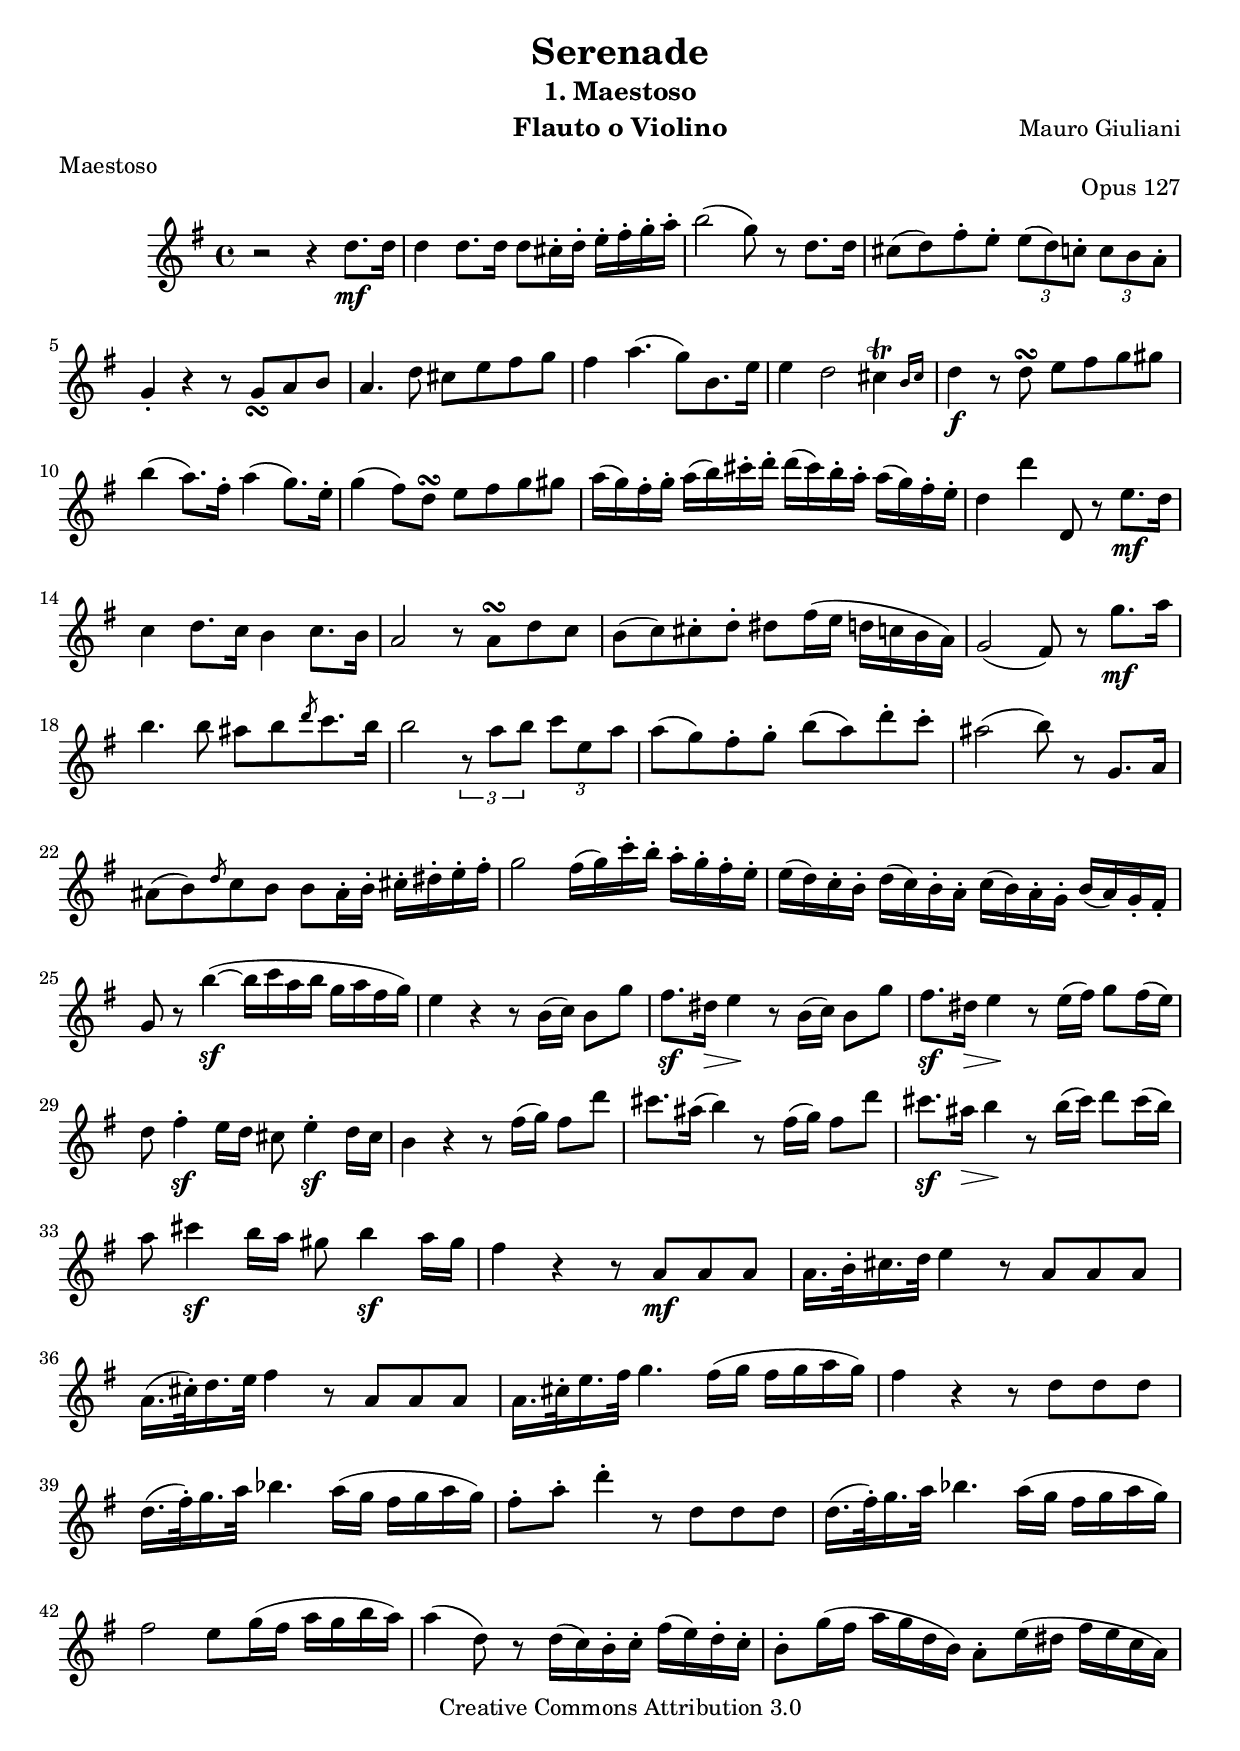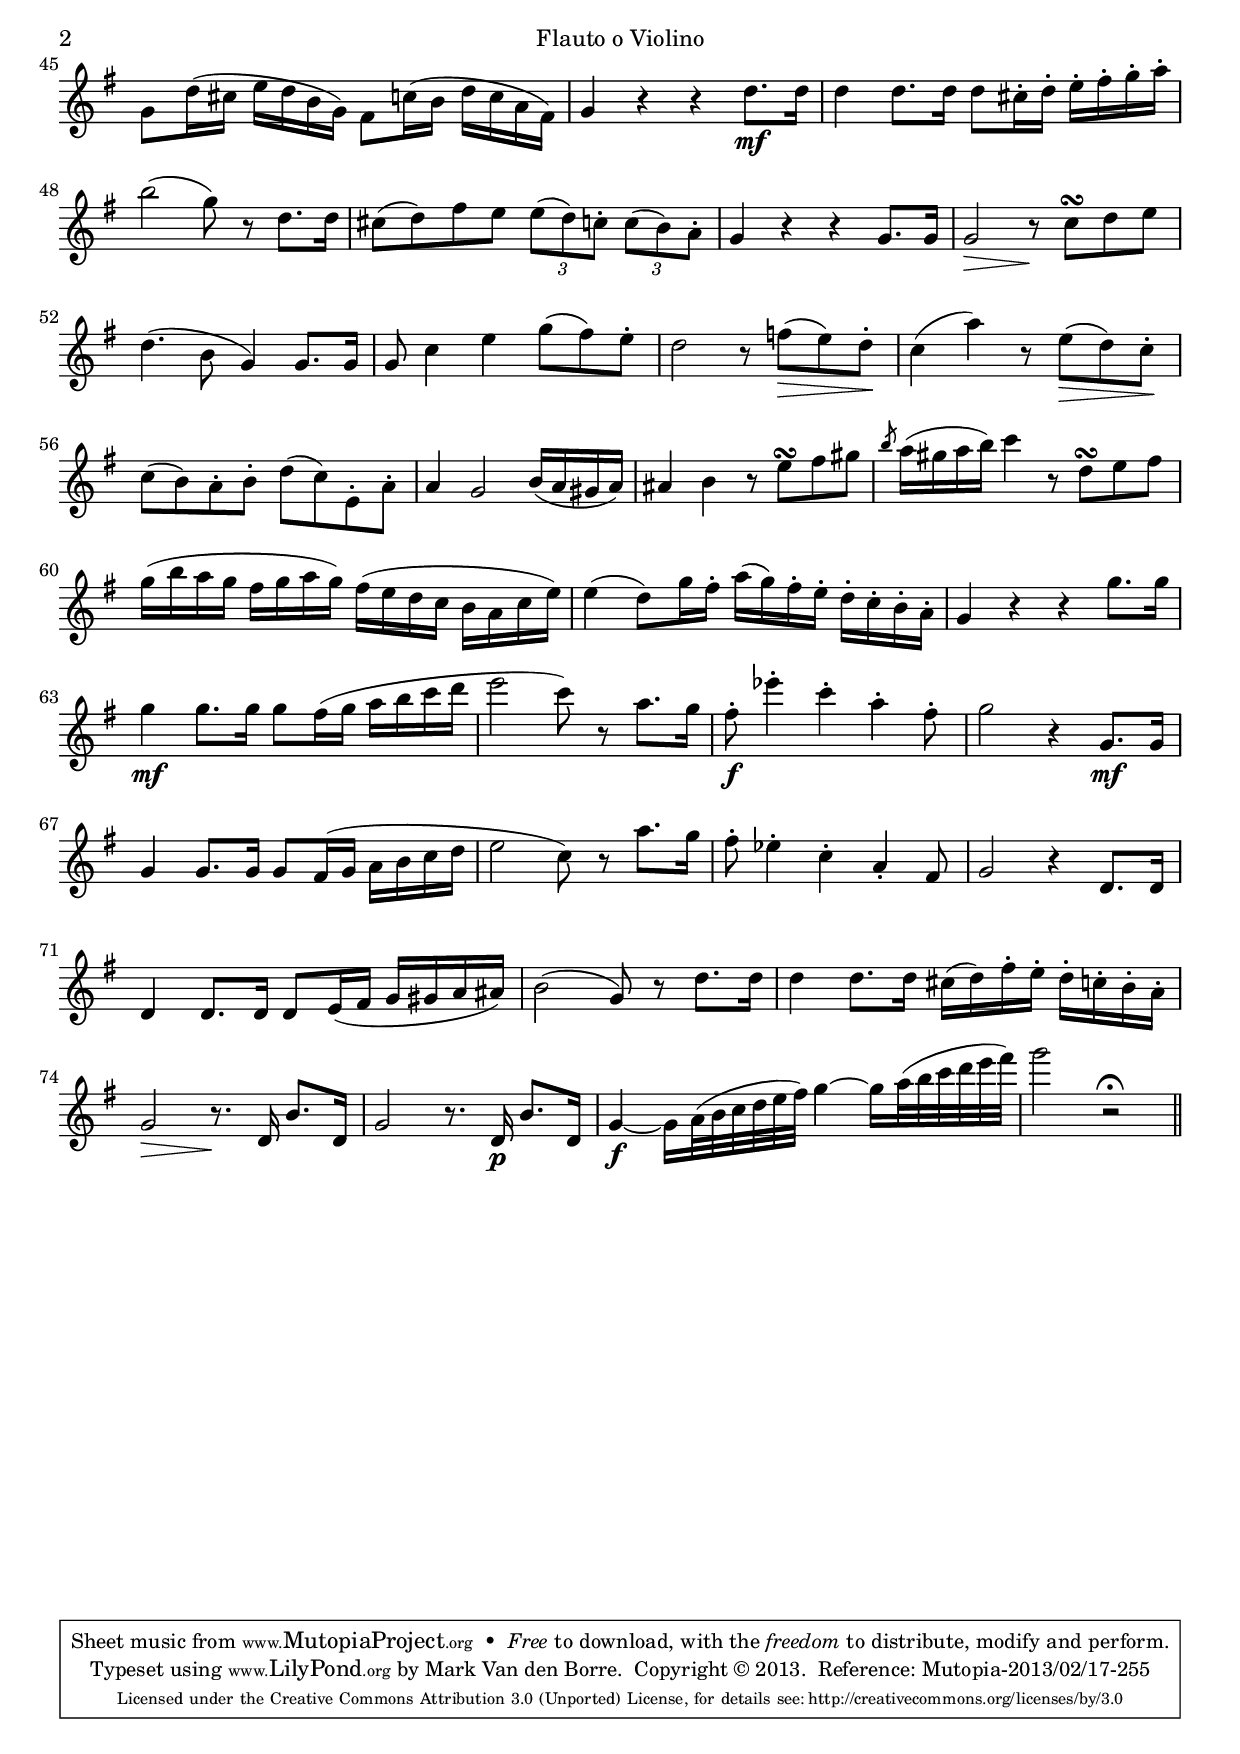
\version "2.16.1"
\header {
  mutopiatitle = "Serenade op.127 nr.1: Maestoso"
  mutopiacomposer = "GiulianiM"
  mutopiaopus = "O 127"
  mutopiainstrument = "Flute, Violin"
  date = "1820s"
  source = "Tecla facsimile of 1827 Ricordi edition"
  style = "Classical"
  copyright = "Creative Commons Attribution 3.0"
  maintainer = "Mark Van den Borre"
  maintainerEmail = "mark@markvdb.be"
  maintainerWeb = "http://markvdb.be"
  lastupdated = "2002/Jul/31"

  filename	= "giuliani_op127_1_flute.ly"
  title 	= "Serenade"
  opus		= "Opus 127"
  instrument	= "Flauto o Violino"
  meter		= "Maestoso"
  subtitle = 	"1. Maestoso"
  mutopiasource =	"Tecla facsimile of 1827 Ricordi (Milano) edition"
  composer =	"Mauro Giuliani"
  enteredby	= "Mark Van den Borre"
%  copyright	= "Copyleft 2002 Mark Van den Borre - mark@markvdb.be"
%  tagline =	"Mark Van den Borre - mark@markvdb.be - http://www.markvdb.be"
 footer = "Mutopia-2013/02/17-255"
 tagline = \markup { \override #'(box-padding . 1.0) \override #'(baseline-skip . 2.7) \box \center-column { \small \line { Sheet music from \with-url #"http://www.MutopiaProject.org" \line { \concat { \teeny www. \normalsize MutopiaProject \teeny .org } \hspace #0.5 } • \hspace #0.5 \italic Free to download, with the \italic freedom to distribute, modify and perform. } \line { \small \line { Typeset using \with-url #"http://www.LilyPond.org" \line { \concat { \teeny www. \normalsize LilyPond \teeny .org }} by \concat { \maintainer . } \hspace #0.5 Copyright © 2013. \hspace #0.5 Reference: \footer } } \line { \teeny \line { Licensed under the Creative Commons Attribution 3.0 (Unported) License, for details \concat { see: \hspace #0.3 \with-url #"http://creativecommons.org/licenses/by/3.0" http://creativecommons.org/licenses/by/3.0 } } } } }
}

\score {
  {
    \time 4/4
    \key g \major
    \clef violin 
    \relative c'' {
				%1
      r2 r4 d8.\mf d16 |
      d4 d8. d16 d8 cis16-. d-. e-. fis-. g-. a-. |
      b2(  g8) r8 d8. d16 |
      cis8( d) fis-. e-. \times 2/3 {e( d) c-.} \times 2/3 {c b a-.} |
      g4-. r r8 g_\turn a b |
				%6
      a4. d8 cis e fis g |
      fis4 a4.( g8[) b,8. e16] |
      e4 d2 \afterGrace cis4^\trill {b16[ cis]} |
      d4\f r8 d^\turn e fis g gis |
      b4( a8.) fis16-. a4( g8.) e16-.|
				%11
      g4( fis8) d^\turn e fis g gis|
      a16( g) fis-. g-. a( b) cis-. d-. d( cis) b-. a-. a( g) fis-. e-.|
      d4 d' d,,8 r8 e'8.\mf d16|
      c4 d8. c16 b4 c8.b16|
      a2 r8 a^\turn d c|
				%16
      b( c) cis-. d-. dis fis16( e d c b  a) |
      g2( fis8) r8 g'8.\mf a16|
      b4. b8 ais[ b \slashedGrace d c8. b16] |
      b2 \times 2/3 {r8 a b} \times 2/3 {c e, a}|
      a( g) fis-. g-.  b( a) d-. c-.|
				%21
      ais2( b8) r g,8. a16|
      ais8( b) \slashedGrace d c b \stemDown b ais16-. b-. \stemNeutral cis-. dis-. e-. fis-.|
      g2 fis16( g) c-. b-. a-. g-. fis-. e-.|
      e( d) c-. b-. d( c) b-. a-. \stemDown c( b) a-. g-. \stemNeutral b( a) g-. fis-.|

      g8 r b'4\sf(~ b16 c a b g a fis  g)|
				%26
      \barNumberCheck #26
      e4 r r8 b16( c) b8 g'|
      fis8.\sf dis16\> e4\! r8 b16( c) b8 g'|
      fis8.\sf dis16\> e4\! r8 e16( fis) g8 fis16( e)|
      d8 fis4-.\sf e16 d cis8 e4-.\sf d16 cis|
      b4 r r8 fis'16( g) fis8 d'|
				%31
      cis8. ais16( b4) r8 fis16( g) fis8 d'|
      cis8.\sf ais16\> b4\! r8 b16( cis) d8 cis16( b16)|
      a8 cis4\sf b16 a gis8 b4\sf a16 gis|
      fis4 r r8 a,8\mf a a|
      \stemDown  a16.[ b32-. \stemNeutral cis16. d32] e4 r8 a,8 a a|
				%36
      a16.[( cis32)-. d16. e32] fis4 r8 a,8 a a|
      a16.[ cis32-. e16. fis32] g4. fis16( g fis g a g)|
      fis4 r r8 d d d|
      d16.[( fis32)-. g16. a32] bes4. a16( g fis g a  g)|
      fis8-. a8-. d4-. r8 d, d d|

				%41
      d16.[( fis32)-. g16. a32] bes4. a16( g fis g a  g)|
      fis2 e8 g16( fis a g b  a)|
      a4( d,8) r d16( c) b-. c-. fis( e) d-. c-.|
      b8-. g'16( fis a g d  b) a8-. e'16( dis fis e c  a)|
      g8 d'16( cis e d b  g) \stemDown fis8 c'16( b d c a  fis) \stemNeutral|
				%46
      g4 r r d'8.\mf d16|
      d4 d8. d16 d8 cis16-. d-. e-. fis-. g-. a-.|
      b2( g8) r d8. d16|
      cis8( d) fis e \times 2/3 {e( d) c-.} \times 2/3 {c( b) a-.}|
      g4 r r g8. g16|

				%51
      g2\> r8\! c^\turn d e|
      d4.( b8  g4) g8. g16|
      g8 c4 e4 g8( fis8) e8-.|
      d2 r8 f(\>  e)  d\!-.|
      c4( a') r8 e8(\> d)  c\!-.|
				%56
      c( b) a-. b-. \stemDown d( c) e,-. a-. \stemNeutral|
      a4 g2 b16( a gis a)|
      ais4 b r8 e^\turn fis gis|
      \slashedGrace b a16( gis a  b) c4 r8 d,^\turn e fis|
      g16( b a g fis g a  g) fis( e d c b a c  e)|
				%61
      e4( d8) g16 fis-. a( g) fis-. e-. d-. c-. b-. a-.|
      g4 r r g'8. g16|
      g4\mf g8. g16 g8 fis16( g a b c d|
      e2  c8) r a8. g16|
      fis8-.\f es'4-. c-. a-. fis8-.|
				%66
      g2 r4 g,8.\mf g16|
      g4 g8. g16 g8 fis16( g a b c d|
      e2  c8) r a'8. g16|
      fis8-. es4-. c-. a-. fis8|
      g2 r4 d8. d16|
				%71
      d4 d8. d16 d8 e16( fis g gis a  ais)|
      b2( g8) r d'8. d16|
      d4 d8. d16 cis16( d) fis-. e-. d-. c-. b-. a-.|
      g2\> r8.\! d16 b'8. d,16|
      g2 r8. d16\p b'8. d,16|
				%76
      g4\f~ \stemDown  g16[ a32( b c d e  fis)] g4~ g16[ a32( b c d e  fis)]|
      g2 r^\fermata \bar "||"
    }
  }
  \midi { \tempo 4 = 84}
  \layout {}
}
